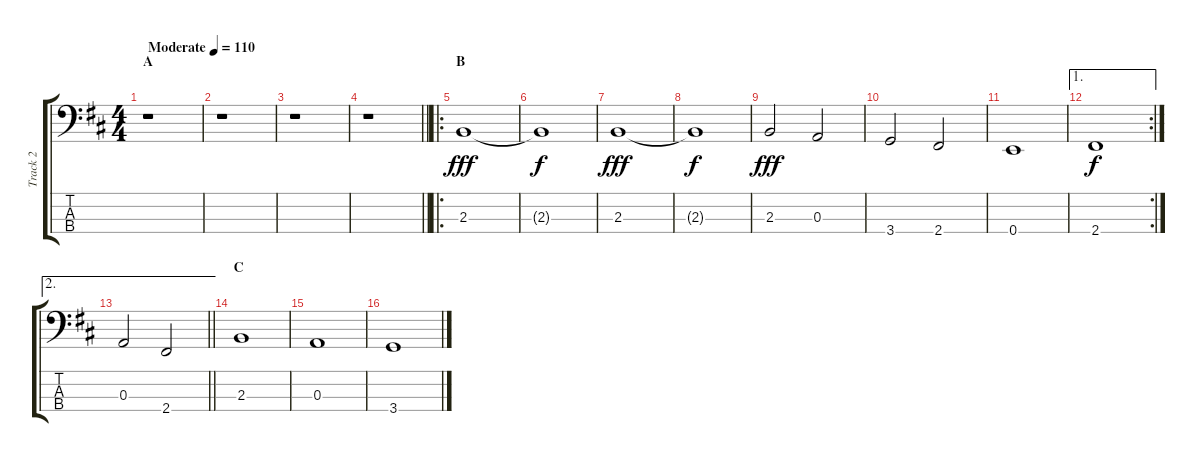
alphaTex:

\track ("Track 2" "Track 2") {instrument electricbassfinger}
\staff {score tabs}
\tuning (G2 D2 A1 E1) {hide}
\ts (4 4)
\section ("" "A")
\tempo (110 "Moderate")
\clef f4
\ks bminor
r.1{dy fff instrument electricbassfinger} |
r.1 |
r.1 |
\barLineRight lightlight
r.1 |
\ro
\section ("" "B")
2.3.1 |
2.3{t}.1{dy f} |
2.3.1{dy fff} |
2.3{t}.1{dy f} |
2.3.2{dy fff} 0.3.2 |
3.4.2 2.4.2 |
0.4.1 |
\ae 1
\rc 2
2.4.1{dy f} |
\ae 2
\barLineRight lightlight
0.3.2 2.4.2 |
\section ("" "C")
2.3.1 |
0.3.1 |
3.4.1
